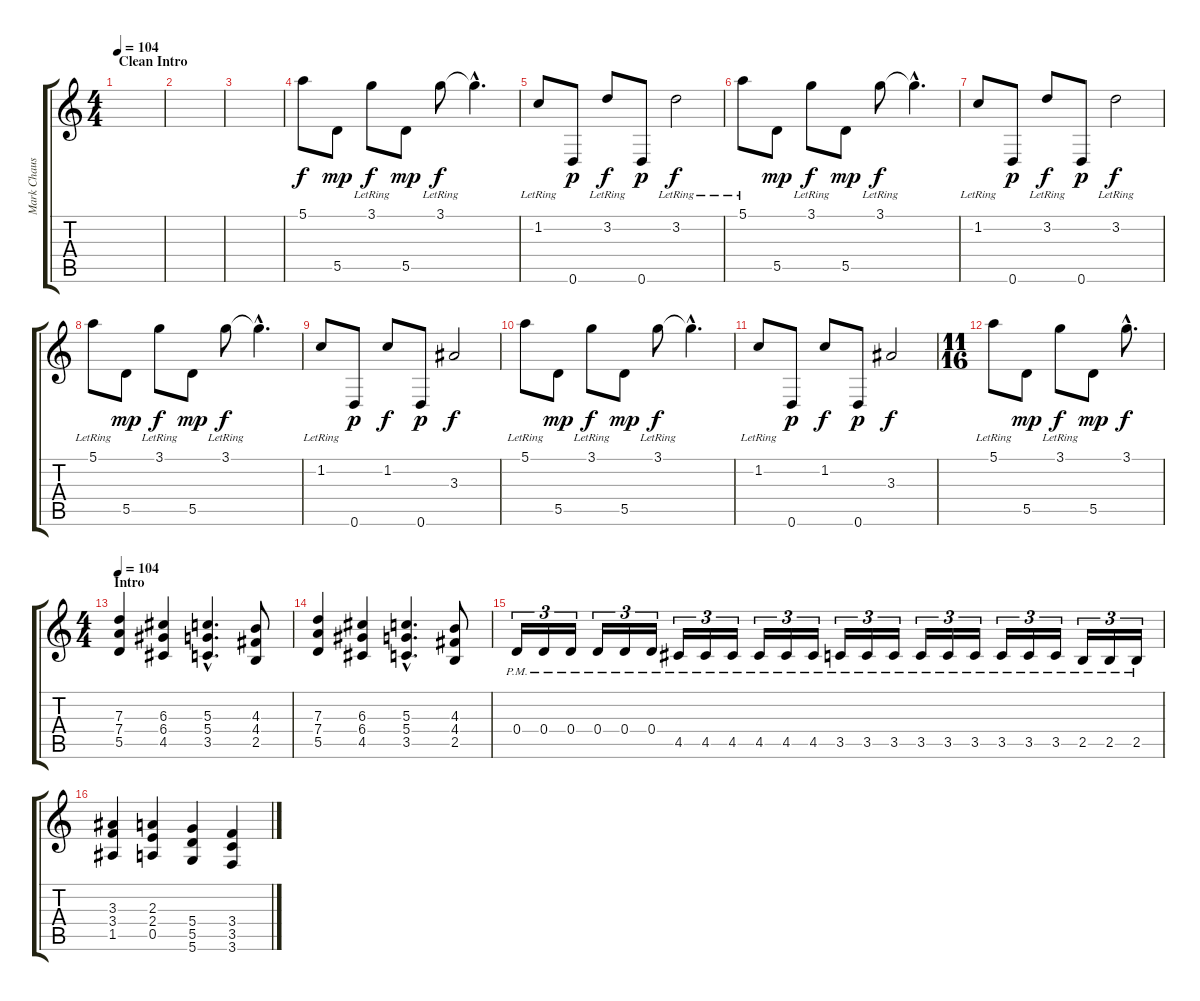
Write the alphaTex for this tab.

\track ("Mark Chaussee" "Mark Chaus") {instrument distortionguitar}
\staff {score tabs}
\tuning (E4 B3 G3 D3 A2 D2) {hide}
\ts (4 4)
\section ("" "Clean Intro")
\tempo 104
\tempo 77
\tempo 104
\clef g2
\ks c
|
|
|
5.1.8 5.5.8{dy mp} 3.1{lr}.8{dy f} 5.5.8{dy mp} 3.1{lr}.8{dy f} 3.1{hac t}.4{d} |
1.2{lr}.8 0.6.8{dy p} 3.2{lr}.8{dy f} 0.6.8{dy p} 3.2{lr}.2{dy f} |
5.1{lr}.8 5.5.8{dy mp} 3.1{lr}.8{dy f} 5.5.8{dy mp} 3.1{lr}.8{dy f} 3.1{hac t}.4{d} |
1.2{lr}.8 0.6.8{dy p} 3.2{lr}.8{dy f} 0.6.8{dy p} 3.2{lr}.2{dy f} |
5.1{lr}.8 5.5.8{dy mp} 3.1{lr}.8{dy f} 5.5.8{dy mp} 3.1{lr}.8{dy f} 3.1{hac t}.4{d} |
1.2{lr}.8 0.6.8{dy p} 1.2.8{dy f} 0.6.8{dy p} 3.3.2{dy f} |
5.1{lr}.8 5.5.8{dy mp} 3.1{lr}.8{dy f} 5.5.8{dy mp} 3.1{lr}.8{dy f} 3.1{hac t}.4{d} |
1.2{lr}.8 0.6.8{dy p} 1.2.8{dy f} 0.6.8{dy p} 3.3.2{dy f} |
\ts (11 16)
5.1{lr}.8 5.5.8{dy mp} 3.1{lr}.8{dy f} 5.5.8{dy mp} 3.1{hac}.8{d dy f} |
\ts (4 4)
\section ("" "Intro")
\tempo 104
(7.3 7.4 5.5).4{volume 13 balance 8 instrument distortionguitar} (6.3 6.4 4.5).4 (5.3{hac} 5.4{hac} 3.5{hac}).4{d} (4.3 4.4 2.5).8 |
(7.3 7.4 5.5).4 (6.3 6.4 4.5).4 (5.3{hac} 5.4{hac} 3.5{hac}).4{d} (4.3 4.4 2.5).8 |
0.4{pm}.16{tu (3 2)} 0.4{pm}.16{tu (3 2)} 0.4{pm}.16{tu (3 2)} 0.4{pm}.16{tu (3 2)} 0.4{pm}.16{tu (3 2)} 0.4{pm}.16{tu (3 2)} 4.5{pm}.16{tu (3 2)} 4.5{pm}.16{tu (3 2)} 4.5{pm}.16{tu (3 2)} 4.5{pm}.16{tu (3 2)} 4.5{pm}.16{tu (3 2)} 4.5{pm}.16{tu (3 2)} 3.5{pm}.16{tu (3 2)} 3.5{pm}.16{tu (3 2)} 3.5{pm}.16{tu (3 2)} 3.5{pm}.16{tu (3 2)} 3.5{pm}.16{tu (3 2)} 3.5{pm}.16{tu (3 2)} 3.5{pm}.16{tu (3 2)} 3.5{pm}.16{tu (3 2)} 3.5{pm}.16{tu (3 2)} 2.5{pm}.16{tu (3 2)} 2.5{pm}.16{tu (3 2)} 2.5{pm}.16{tu (3 2)} |
(3.3 3.4 1.5).4 (2.3 2.4 0.5).4 (5.4 5.5 5.6).4 (3.4 3.5 3.6).4
